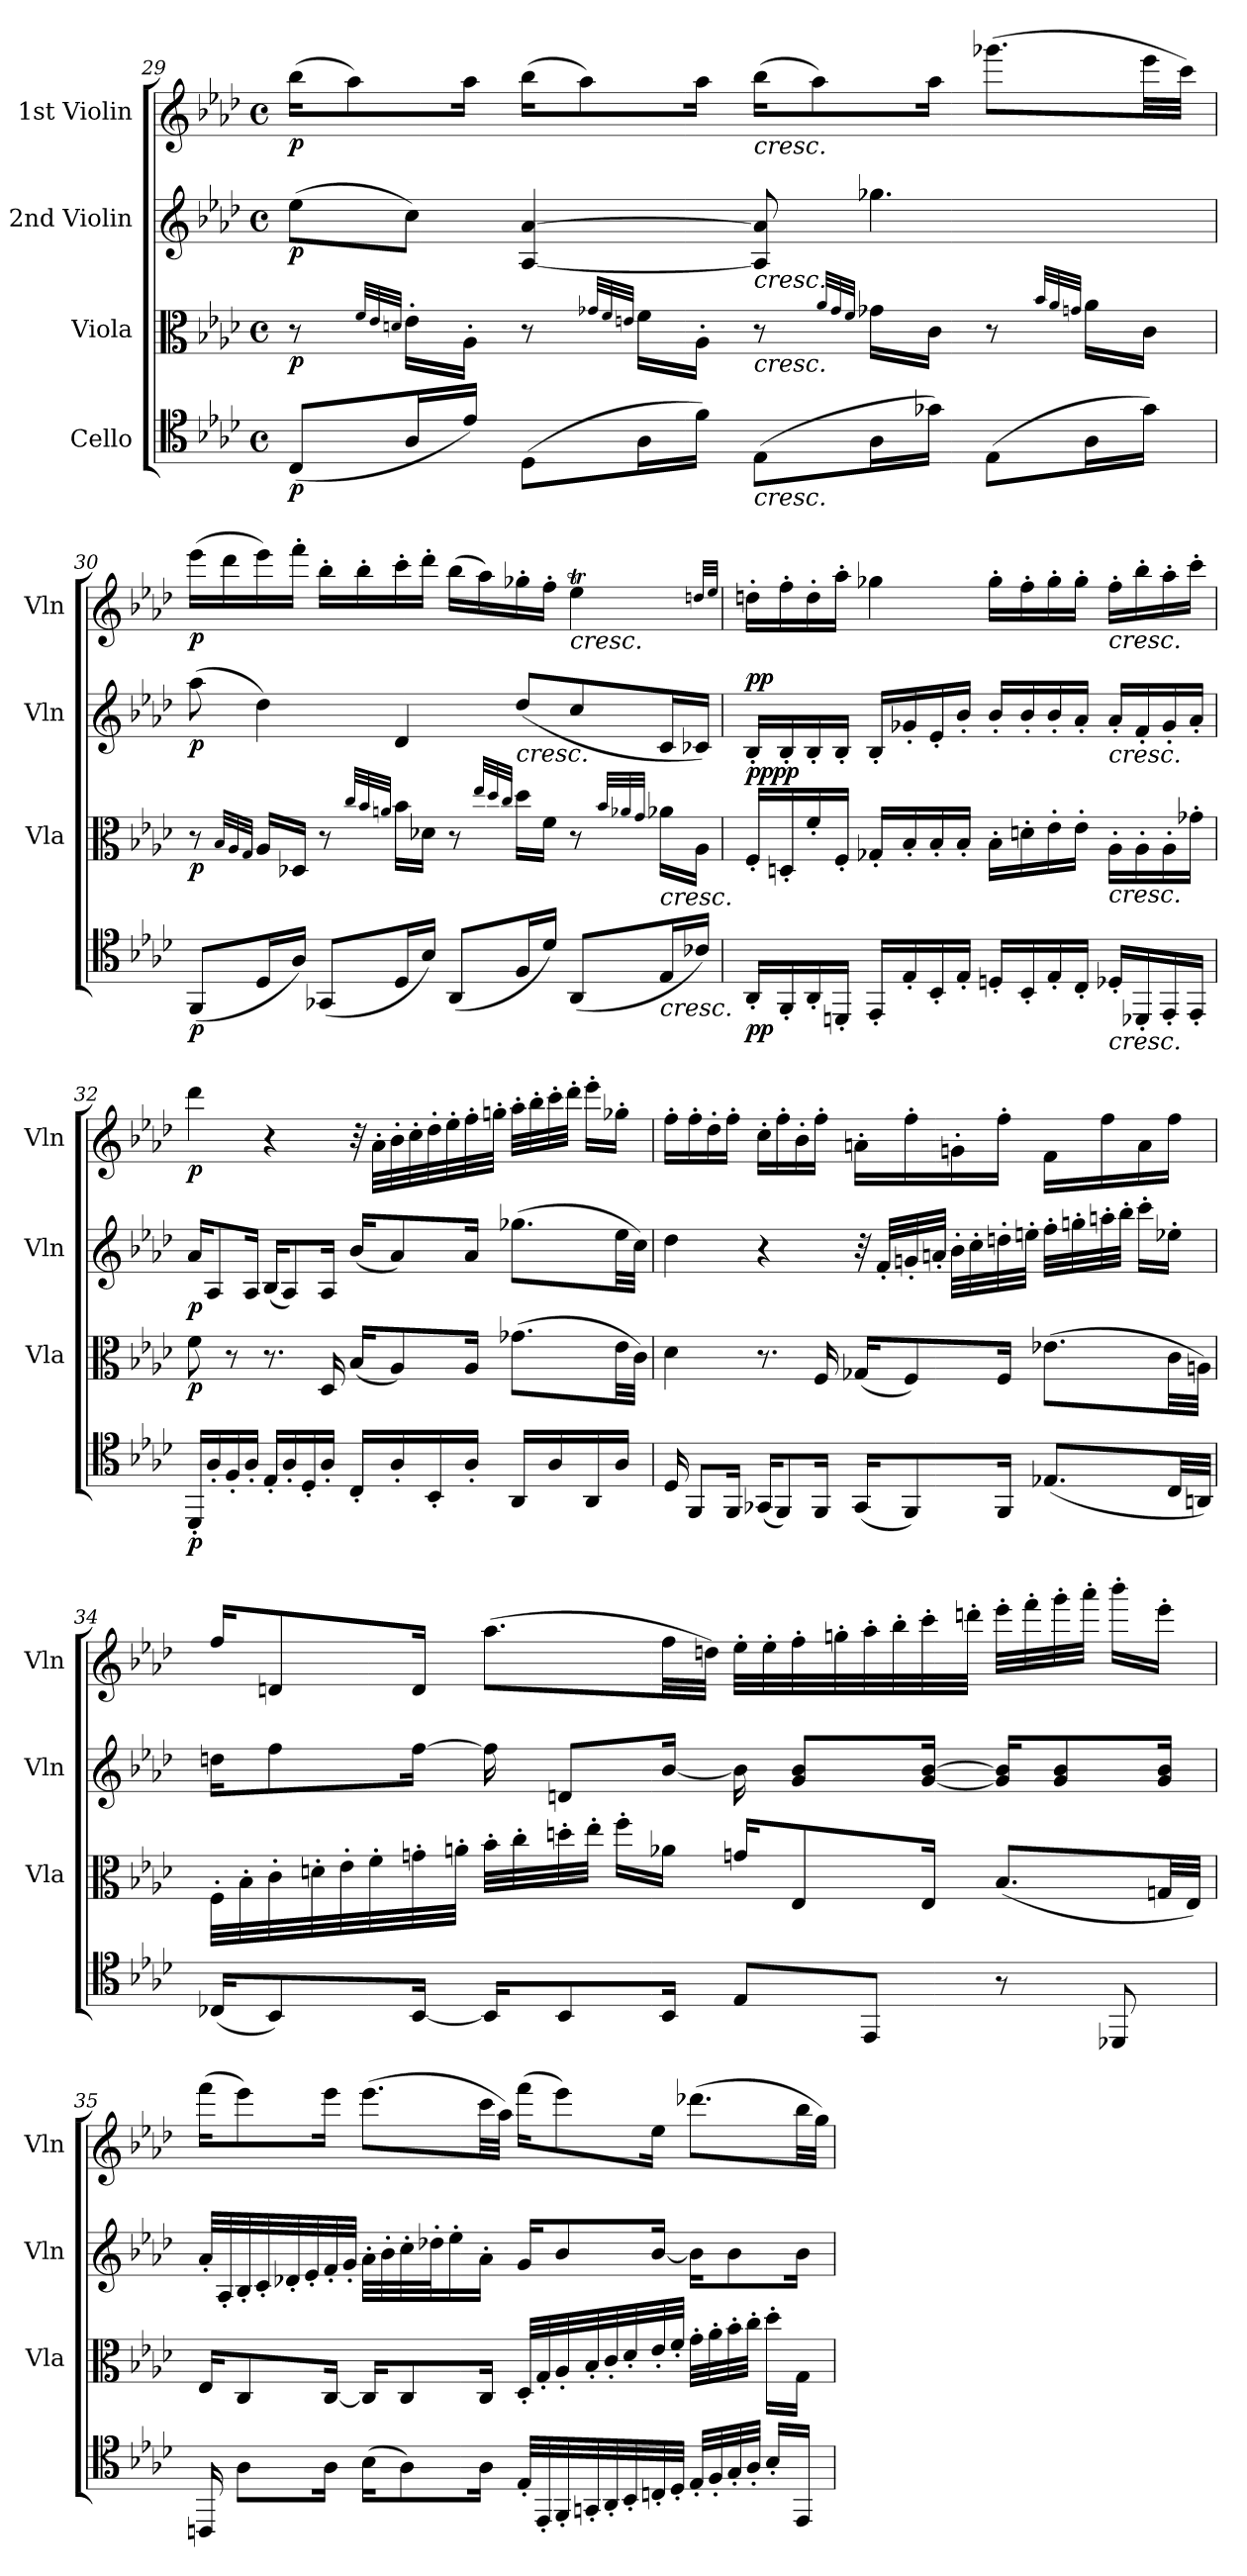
**kern	**dynam	**kern	**dynam	**kern	**dynam	**kern	**dynam
*part4	*part4	*part3	*part3	*part2	*part2	*part1	*part1
*staff4	*staff4	*staff3	*staff3	*staff2	*staff2	*staff1	*staff1
*I"Cello	*	*I"Viola	*	*I"2nd Violin	*	*I"1st Violin	*
*	*	*I'Vla	*	*I'Vln	*	*I'Vln	*
*clefC4	*	*clefC3	*	*clefG2	*	*clefG2	*
*k[b-e-a-d-]	*	*k[b-e-a-d-]	*	*k[b-e-a-d-]	*	*k[b-e-a-d-]	*
*A-:	*	*A-:	*	*A-:	*	*A-:	*
*M4/4	*	*M4/4	*	*M4/4	*	*M4/4	*
*met(c)	*	*met(c)	*	*met(c)	*	*met(c)	*
=29	=29	=29	=29	=29	=29	=29	=29
(8CL	p	8r	p	(8ee-L	p	(16bb-KL	p
.	.	.	.	.	.	8aa-)	.
.	.	32qqf/LLL	.	.	.	.	.
.	.	32qqe-/	.	.	.	.	.
.	.	32qqdn/JJJ	.	.	.	.	.
16A-L	.	16e-'LL	.	8ccJ)	.	.	.
16e-JJ)	.	16A-'JJ	.	.	.	16aa-Jk	.
(8D-L	.	8r	.	[4A- [4a-	.	(16bb-KL	.
.	.	.	.	.	.	8aa-)	.
.	.	32qqg-X/LLL	.	.	.	.	.
.	.	32qqf/	.	.	.	.	.
.	.	32qqen/JJJ	.	.	.	.	.
16A-L	.	16fLL	.	.	.	.	.
16fJJ)	.	16A-'JJ	.	.	.	16aa-Jk	.
!	!	!	!	!	!	!LO:TX:b:i:t=cresc.	!
!	!	!	!	!LO:TX:b:i:t=cresc.	!	!	!
!	!	!LO:TX:b:i:t=cresc.	!	!	!	!	!
!LO:TX:b:i:t=cresc.	!	!	!	!	!	!	!
(8E-L	.	8r	.	8A-] 8a-]	.	(16bb-KL	.
.	.	.	.	.	.	8aa-)	.
.	.	32qqa-/LLL	.	.	.	.	.
.	.	32qqg-/	.	.	.	.	.
.	.	32qqf/JJJ	.	.	.	.	.
16A-L	.	16g-XLL	.	4.gg-X	.	.	.
16g-XJJ)	.	16cJJ	.	.	.	16aa-Jk	.
(8E-L	.	8r	.	.	.	(8.ggg-XL	.
.	.	32qqb-/LLL	.	.	.	.	.
.	.	32qqa-/	.	.	.	.	.
.	.	32qqgn/JJJ	.	.	.	.	.
16A-L	.	16a-LL	.	.	.	.	.
16g-JJ)	.	16cJJ	.	.	.	32eee-LL	.
.	.	.	.	.	.	32cccJJJ)	.
=30	=30	=30	=30	=30	=30	=30	=30
(8FFL	p	8r	p	(8aa-	p	(16eee-LL	p
.	.	.	.	.	.	16ddd-	.
.	.	32qqB-/LLL	.	.	.	.	.
.	.	32qqA-/	.	.	.	.	.
.	.	32qqG/JJJ	.	.	.	.	.
16D-L	.	16A-LL	.	4dd-)	.	16eee-)	.
16A-JJ)	.	16D-XJJ	.	.	.	16fff'JJ	.
(8GG-XL	.	8r	.	.	.	16bb-'LL	.
.	.	.	.	.	.	16bb-'	.
.	.	32qqcc/LLL	.	.	.	.	.
.	.	32qqb-/	.	.	.	.	.
.	.	32qqan/JJJ	.	.	.	.	.
16D-L	.	16b-LL	.	4d-	.	16ccc'	.
16B-JJ)	.	16d-XJJ	.	.	.	16ddd-'JJ	.
(8AA-L	.	8r	.	.	.	(16bb-LL	.
.	.	.	.	.	.	16aa-)	.
.	.	32qqee-/LLL	.	.	.	.	.
.	.	32qqdd-/	.	.	.	.	.
.	.	32qqcc/JJJ	.	.	.	.	.
!	!	!	!	!LO:TX:b:i:t=cresc.	!	!	!
16FL	.	16dd-LL	.	(8dd-L	.	16gg-X'	.
16d-JJ)	.	16fJJ	.	.	.	16ff'JJ	.
!	!	!	!	!	!	!LO:TX:b:i:t=cresc.	!
(8AA-L	.	8r	.	8cc	.	4ee-T	.
.	.	32qqb-/LLL	.	.	.	.	.
.	.	32qqa-X/	.	.	.	.	.
.	.	32qqg/JJJ	.	.	.	.	.
!	!	!LO:TX:b:i:t=cresc.	!	!	!	!	!
!LO:TX:b:i:t=cresc.	!	!	!	!	!	!	!
16E-L	.	16a-XLL	.	16cL	.	.	.
16c-XJJ)	.	16A-JJ	.	16c-XJJ)	.	.	.
.	.	.	.	.	.	32qqddn/LLL	.
.	.	.	.	.	.	32qqee-/JJJ	.
=31	=31	=31	=31	=31	=31	=31	=31
!	!	!	!LO:DY:a	!	!LO:DY:a	!	!
16AA-'LL	pp	16F'LL	pppp	16B-'LL	pp	16ddn'LL	.
16FF'	.	16Dn'	.	16B-'	.	16ff'	.
16AA-'	.	16f'	.	16B-'	.	16dd'	.
16DDn'JJ	.	16F'JJ	.	16B-'JJ	.	16aa-'JJ	.
16EE-'LL	.	16G-X'LL	.	16B-'LL	.	4gg-X	.
16E-'	.	16B-'	.	16g-X'	.	.	.
16BB-'	.	16B-'	.	16e-'	.	.	.
16E-'JJ	.	16B-'JJ	.	16b-'JJ	.	.	.
16Dn'LL	.	16B-'LL	.	16b-'LL	.	16gg-'LL	.
16BB-'	.	16dn'	.	16b-'	.	16ff'	.
16E-'	.	16e-'	.	16b-'	.	16gg-'	.
16C'JJ	.	16e-'JJ	.	16a-'JJ	.	16gg-'JJ	.
!	!	!	!	!	!	!LO:TX:b:i:t=cresc.	!
!	!	!	!	!LO:TX:b:i:t=cresc.	!	!	!
!	!	!LO:TX:b:i:t=cresc.	!	!	!	!	!
!LO:TX:b:i:t=cresc.	!	!	!	!	!	!	!
16D-X'LL	.	16A-'LL	.	16a-'LL	.	16ff'LL	.
16DD-X'	.	16A-'	.	16f'	.	16bb-'	.
16EE-'	.	16A-'	.	16g-'	.	16aa-'	.
16EE-'JJ	.	16g-X'JJ	.	16a-'JJ	.	16ccc'JJ	.
=32	=32	=32	=32	=32	=32	=32	=32
16DD-'LL	p	8f	p	16a-KL	p	4ddd-	p
16A-'	.	.	.	8A-	.	.	.
16F'	.	8r	.	.	.	.	.
16A-'JJ	.	.	.	16A-Jk	.	.	.
16E-'LL	.	8.r	.	(16B-KL	.	4r	.
16A-'	.	.	.	8A-)	.	.	.
16D-'	.	.	.	.	.	.	.
16A-'JJ	.	16D-	.	16A-Jk	.	.	.
16C'LL	.	(16B-KL	.	(16b-KL	.	32r	.
.	.	.	.	.	.	32a-'LLL	.
16A-'	.	8A-)	.	8a-)	.	32b-'	.
.	.	.	.	.	.	32cc'	.
16BB-'	.	.	.	.	.	32dd-'	.
.	.	.	.	.	.	32ee-'	.
16A-'JJ	.	16A-Jk	.	16a-Jk	.	32ff'	.
.	.	.	.	.	.	32ggn'JJJ	.
16AA-LL	.	(8.g-XL	.	(8.gg-XL	.	32aa-'LLL	.
.	.	.	.	.	.	32bb-'	.
16A-	.	.	.	.	.	32ccc'	.
.	.	.	.	.	.	32ddd-'JJJ	.
16AA-	.	.	.	.	.	16eee-'LL	.
16A-JJ	.	32e-LL	.	32ee-LL	.	16gg-X'JJ	.
.	.	32cJJJ)	.	32ccJJJ)	.	.	.
=33	=33	=33	=33	=33	=33	=33	=33
16D-	.	4d-	.	4dd-	.	16ff'LL	.
8FFL	.	.	.	.	.	16ff'	.
.	.	.	.	.	.	16dd-'	.
16FFJk	.	.	.	.	.	16ff'JJ	.
(16GG-XKL	.	8.r	.	4r	.	16cc'LL	.
8FF)	.	.	.	.	.	16ff'	.
.	.	.	.	.	.	16b-'	.
16FFJk	.	16F	.	.	.	16ff'JJ	.
(16GG-KL	.	(16G-XKL	.	32r	.	16an'LL	.
.	.	.	.	32f'LLL	.	.	.
8FF)	.	8F)	.	32gn'	.	16ff'	.
.	.	.	.	32an'JJJ	.	.	.
.	.	.	.	32b-'LLL	.	16gn'	.
.	.	.	.	32cc'	.	.	.
16FFJk	.	16FJk	.	32ddn'	.	16ff'JJ	.
.	.	.	.	32een'JJJ	.	.	.
(8.E-XL	.	(8.e-XL	.	32ff'LLL	.	16fLL	.
.	.	.	.	32ggn'	.	.	.
.	.	.	.	32aan'	.	16ff	.
.	.	.	.	32bb-'JJJ	.	.	.
.	.	.	.	16ccc'LL	.	16a	.
32CLL	.	32cLL	.	16ee-X'JJ	.	16ffJJ	.
32AAnJJJ)	.	32AnJJJ)	.	.	.	.	.
=34	=34	=34	=34	=34	=34	=34	=34
(16C-XKL	.	32F'LLL	.	16ddnKL	.	16ffKL	.
.	.	32B-'	.	.	.	.	.
8BB-)	.	32c'	.	8ff	.	8dn	.
.	.	32dn'	.	.	.	.	.
.	.	32e-'	.	.	.	.	.
.	.	32f'	.	.	.	.	.
[16BB-Jk	.	32gn'	.	[16ffJk	.	16dJk	.
.	.	32an'JJJ	.	.	.	.	.
16BB-KL]	.	32b-'LLL	.	16ff]	.	(8.aa-L	.
.	.	32cc'	.	.	.	.	.
8BB-	.	32ddn'	.	8dnL	.	.	.
.	.	32ee-'JJJ	.	.	.	.	.
.	.	16ff'LL	.	.	.	.	.
16BB-Jk	.	16a-XJJ	.	[16b-Jk	.	32ffLL	.
.	.	.	.	.	.	32ddnJJJ)	.
8E-L	.	16gnKL	.	16b-]	.	32ee-'LLL	.
.	.	.	.	.	.	32ee-'	.
.	.	8E-	.	8g 8b-L	.	32ff'	.
.	.	.	.	.	.	32ggn'	.
8EE-J	.	.	.	.	.	32aa-'	.
.	.	.	.	.	.	32bb-'	.
.	.	16E-Jk	.	[16g [16b-Jk	.	32ccc'	.
.	.	.	.	.	.	32dddn'JJJ	.
8r	.	(8.B-L	.	16g] 16b-]KL	.	32eee-'LLL	.
.	.	.	.	.	.	32fff'	.
.	.	.	.	8g 8b-	.	32ggg'	.
.	.	.	.	.	.	32aaa-'JJJ	.
8DD-X	.	.	.	.	.	16bbb-'LL	.
.	.	32GnLL	.	16g 16b-Jk	.	16eee-'JJ	.
.	.	32E-JJJ)	.	.	.	.	.
=35	=35	=35	=35	=35	=35	=35	=35
16CCn	.	16E-KL	.	32a-'LLL	.	(16fffKL	.
.	.	.	.	32A-'	.	.	.
8A-L	.	8C	.	32B-'	.	8eee-)	.
.	.	.	.	32c'	.	.	.
.	.	.	.	32d-X'	.	.	.
.	.	.	.	32e-'	.	.	.
16A-Jk	.	[16CJk	.	32f'	.	16eee-Jk	.
.	.	.	.	32g'JJJ	.	.	.
(16B-KL	.	16CKL]	.	32a-'LLL	.	(8.eee-L	.
.	.	.	.	32b-'	.	.	.
8A-)	.	8C	.	32cc'	.	.	.
.	.	.	.	32dd-X'J	.	.	.
.	.	.	.	16ee-'	.	.	.
16A-Jk	.	16CJk	.	16a-'JJ	.	32cccLL	.
.	.	.	.	.	.	32aa-JJJ)	.
32E-'LLL	.	32D-'LLL	.	16gKL	.	(16fffKL	.
32EE-'	.	32G'	.	.	.	.	.
32FF'	.	32A-'	.	8b-	.	8eee-)	.
32GGn'	.	32B-'	.	.	.	.	.
32AA-'	.	32c'	.	.	.	.	.
32BB-'	.	32d-'	.	.	.	.	.
32Cn'	.	32e-'	.	[16b-Jk	.	16ee-Jk	.
32D-'JJJ	.	32f'JJJ	.	.	.	.	.
32E-'LLL	.	32g'LLL	.	16b-KL]	.	(8.ddd-XL	.
32F'	.	32a-'	.	.	.	.	.
32G'	.	32b-'	.	8b-	.	.	.
32A-'JJJ	.	32cc'JJJ	.	.	.	.	.
16B-'LL	.	16dd-'LL	.	.	.	.	.
16EE-JJ	.	16GJJ	.	16b-Jk	.	32bb-LL	.
.	.	.	.	.	.	32ggJJJ)	.
=	=	=	=	=	=	=	=
*-	*-	*-	*-	*-	*-	*-	*-
